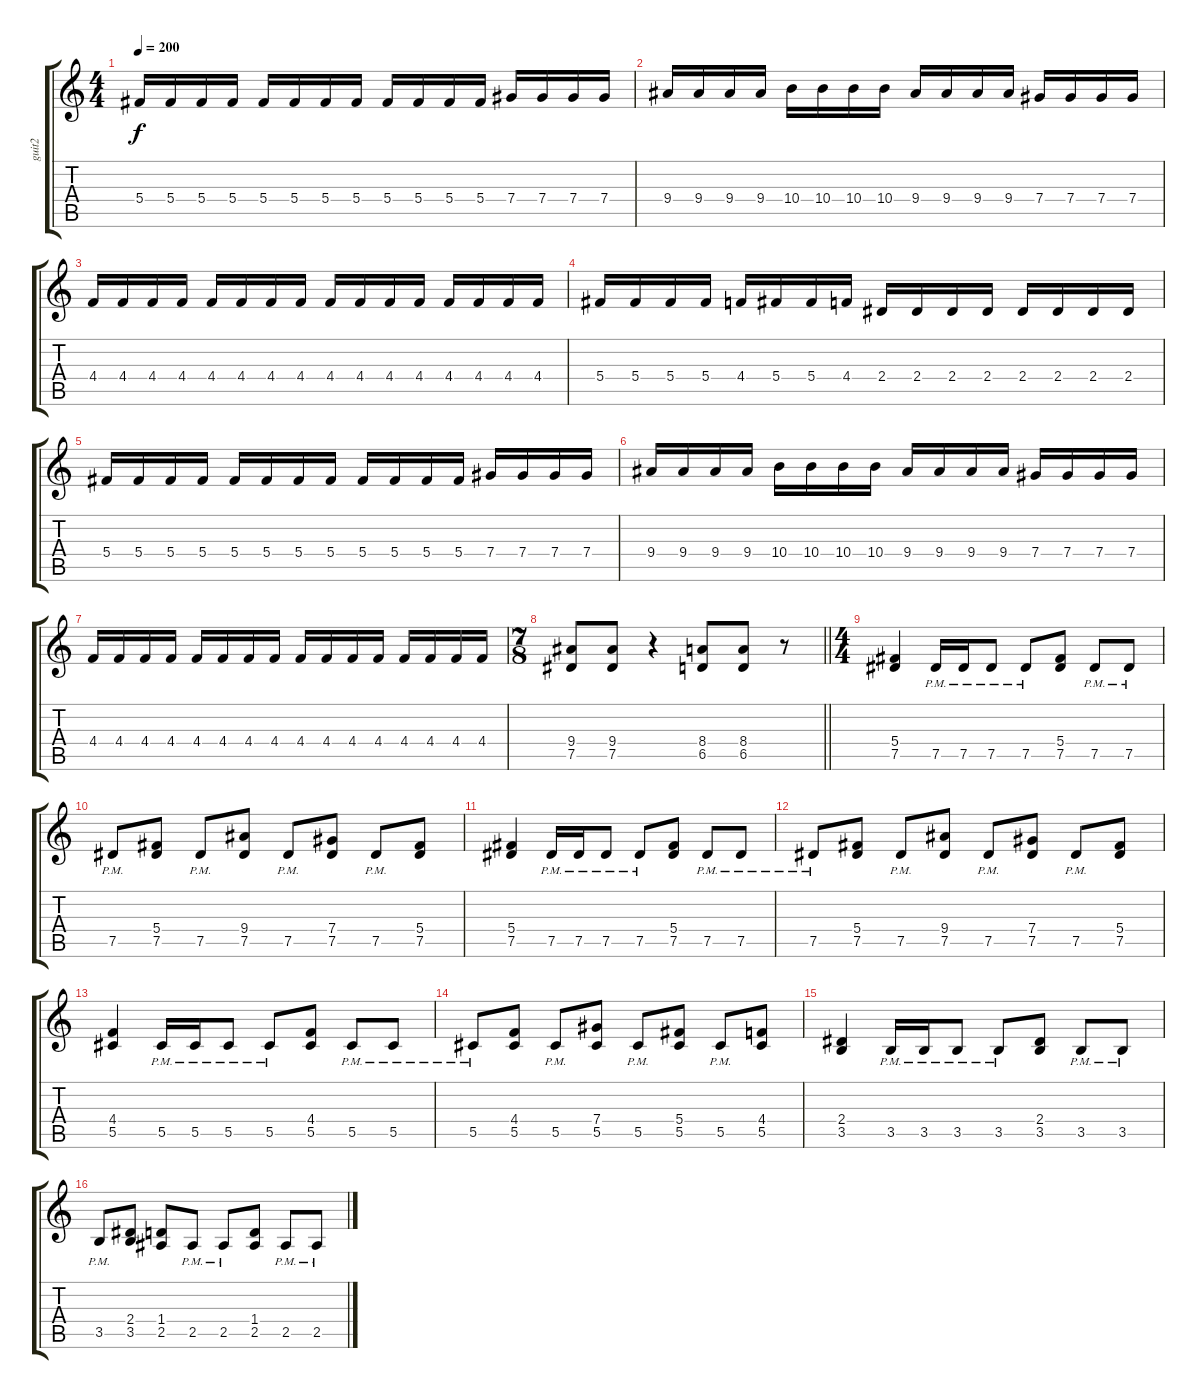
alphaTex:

\track ("guit2" "guit2") {instrument distortionguitar}
\staff {score tabs}
\tuning (Eb4 Bb3 Gb3 Db3 Ab2 Eb2) {hide}
\ts (4 4)
\tempo 200
\clef g2
\ks c
5.4.16{dy f} 5.4.16 5.4.16 5.4.16 5.4.16 5.4.16 5.4.16 5.4.16 5.4.16 5.4.16 5.4.16 5.4.16 7.4.16 7.4.16 7.4.16 7.4.16 |
9.4.16 9.4.16 9.4.16 9.4.16 10.4.16 10.4.16 10.4.16 10.4.16 9.4.16 9.4.16 9.4.16 9.4.16 7.4.16 7.4.16 7.4.16 7.4.16 |
4.4.16 4.4.16 4.4.16 4.4.16 4.4.16 4.4.16 4.4.16 4.4.16 4.4.16 4.4.16 4.4.16 4.4.16 4.4.16 4.4.16 4.4.16 4.4.16 |
5.4.16 5.4.16 5.4.16 5.4.16 4.4.16 5.4.16 5.4.16 4.4.16 2.4.16 2.4.16 2.4.16 2.4.16 2.4.16 2.4.16 2.4.16 2.4.16 |
5.4.16 5.4.16 5.4.16 5.4.16 5.4.16 5.4.16 5.4.16 5.4.16 5.4.16 5.4.16 5.4.16 5.4.16 7.4.16 7.4.16 7.4.16 7.4.16 |
9.4.16 9.4.16 9.4.16 9.4.16 10.4.16 10.4.16 10.4.16 10.4.16 9.4.16 9.4.16 9.4.16 9.4.16 7.4.16 7.4.16 7.4.16 7.4.16 |
4.4.16 4.4.16 4.4.16 4.4.16 4.4.16 4.4.16 4.4.16 4.4.16 4.4.16 4.4.16 4.4.16 4.4.16 4.4.16 4.4.16 4.4.16 4.4.16 |
\ts (7 8)
\barLineRight lightlight
(9.4 7.5).8 (9.4 7.5).8 r.4 (8.4 6.5).8 (8.4 6.5).8 r.8 |
\ts (4 4)
\section ("" "")
(5.4 7.5).4 7.5{pm}.16 7.5{pm}.16 7.5{pm}.8 7.5{pm}.8 (5.4 7.5).8 7.5{pm}.8 7.5{pm}.8 |
7.5{pm}.8 (5.4 7.5).8 7.5{pm}.8 (9.4 7.5).8 7.5{pm}.8 (7.4 7.5).8 7.5{pm}.8 (5.4 7.5).8 |
(5.4 7.5).4 7.5{pm}.16 7.5{pm}.16 7.5{pm}.8 7.5{pm}.8 (5.4 7.5).8 7.5{pm}.8 7.5{pm}.8 |
7.5{pm}.8 (5.4 7.5).8 7.5{pm}.8 (9.4 7.5).8 7.5{pm}.8 (7.4 7.5).8 7.5{pm}.8 (5.4 7.5).8 |
(4.4 5.5).4 5.5{pm}.16 5.5{pm}.16 5.5{pm}.8 5.5{pm}.8 (4.4 5.5).8 5.5{pm}.8 5.5{pm}.8 |
5.5{pm}.8 (4.4 5.5).8 5.5{pm}.8 (7.4 5.5).8 5.5{pm}.8 (5.4 5.5).8 5.5{pm}.8 (4.4 5.5).8 |
(2.4 3.5).4 3.5{pm}.16 3.5{pm}.16 3.5{pm}.8 3.5{pm}.8 (2.4 3.5).8 3.5{pm}.8 3.5{pm}.8 |
3.5{pm}.8 (2.4 3.5).8 (1.4 2.5).8 2.5{pm}.8 2.5{pm}.8 (1.4 2.5).8 2.5{pm}.8 2.5{pm}.8
